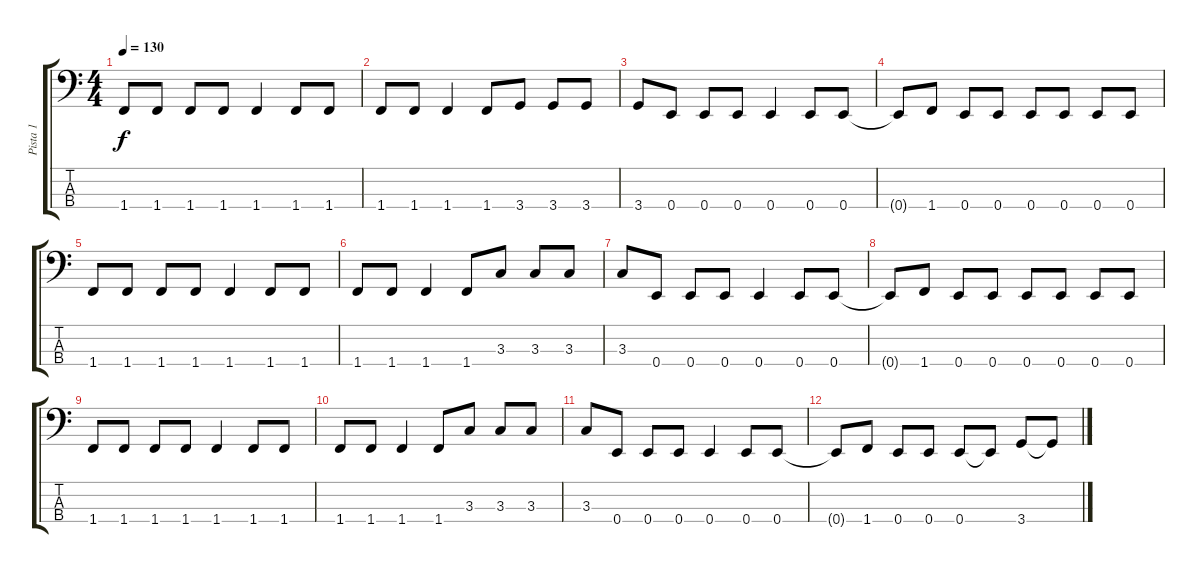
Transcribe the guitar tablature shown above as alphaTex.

\track ("Pista 1" "Pista 1") {instrument electricbassfinger}
\staff {score tabs}
\tuning (G2 D2 A1 E1) {hide}
\ts (4 4)
\tempo 130
\clef f4
\ks c
1.4.8{dy f} 1.4.8 1.4.8 1.4.8 1.4.4 1.4.8 1.4.8 |
1.4.8 1.4.8 1.4.4 1.4.8 3.4.8 3.4.8 3.4.8 |
3.4.8 0.4.8 0.4.8 0.4.8 0.4.4 0.4.8 0.4.8 |
0.4{t}.8 1.4.8 0.4.8 0.4.8 0.4.8 0.4.8 0.4.8 0.4.8 |
1.4.8 1.4.8 1.4.8 1.4.8 1.4.4 1.4.8 1.4.8 |
1.4.8 1.4.8 1.4.4 1.4.8 3.3.8 3.3.8 3.3.8 |
3.3.8 0.4.8 0.4.8 0.4.8 0.4.4 0.4.8 0.4.8 |
0.4{t}.8 1.4.8 0.4.8 0.4.8 0.4.8 0.4.8 0.4.8 0.4.8 |
1.4.8 1.4.8 1.4.8 1.4.8 1.4.4 1.4.8 1.4.8 |
1.4.8 1.4.8 1.4.4 1.4.8 3.3.8 3.3.8 3.3.8 |
3.3.8 0.4.8 0.4.8 0.4.8 0.4.4 0.4.8 0.4.8 |
0.4{t}.8 1.4.8 0.4.8 0.4.8 0.4.8 0.4{t}.8 3.4.8 3.4{t}.8
